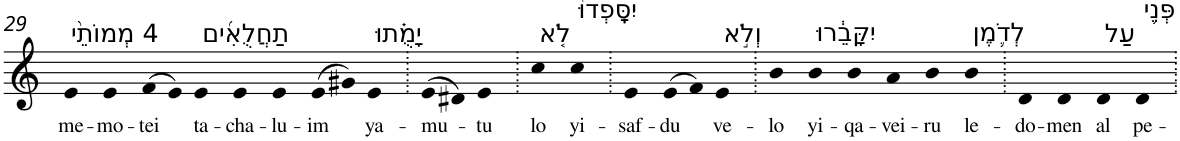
**kern	**text
*part1	*part1
*staff1	*staff1
*I"Piano	*
*I'Pno	*
!!LO:PB:g=z
*clefG2	*
*k[]	*
=29	=29
!LO:TX:a:t=4 מְמוֹתֵ֨י	!
!	!LO:LY:b
4e	me-
!	!LO:LY:b
4e	-mo-
!	!LO:LY:b
(>8f	-tei
8e)	.
!LO:TX:a:t=תַחֲלֻאִ֜ים	!
!	!LO:LY:b
4e	ta-
!	!LO:LY:b
4e	-cha-
!	!LO:LY:b
4e	-lu-
!	!LO:LY:b
(>8e	-im
8g#X)	.
!LO:TX:a:t=יָמֻ֗תוּ	!
!	!LO:LY:b
4e	ya-
=30.	=30.
!	!LO:LY:b
(>8e	-mu-
8d#X)	.
!	!LO:LY:b
4e	-tu
=31.	=31.
!LO:TX:a:t=לֹ֤א	!
!	!LO:LY:b
4cc	lo
!LO:TX:a:t=יִסָּֽפְדוּ֙	!
!	!LO:LY:b
4cc	yi-
=32.	=32.
!	!LO:LY:b
4e	-saf-
!	!LO:LY:b
(>8e	-du
8f)	.
!LO:TX:a:t=וְלֹ֣א	!
!	!LO:LY:b
4e	ve-
=33.	=33.
!	!LO:LY:b
4b	-lo
!LO:TX:a:t=יִקָּבֵ֔רוּ	!
!	!LO:LY:b
4b	yi-
!	!LO:LY:b
4b	-qa-
!	!LO:LY:b
4a	-vei-
!	!LO:LY:b
4b	-ru
!LO:TX:a:t=לְדֹ֛מֶן	!
!	!LO:LY:b
4b	le-
=34.	=34.
!	!LO:LY:b
4d	-do-
!	!LO:LY:b
4d	-men
!LO:TX:a:t=עַל	!
!	!LO:LY:b
4d	al
!LO:TX:a:t=פְּנֵ֥י	!
!	!LO:LY:b
4d	pe-
=.	=.
*-	*-
